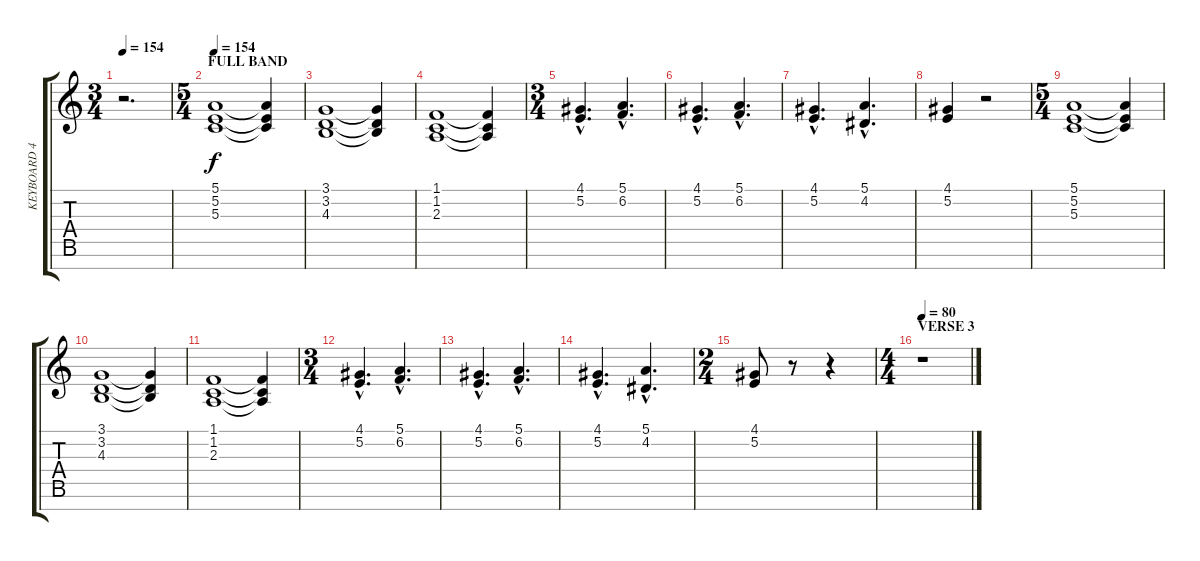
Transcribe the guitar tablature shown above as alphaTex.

\track ("KEYBOARD 4" "KEYBOARD 4") {instrument brasssection}
\staff {score tabs}
\tuning (E4 B3 G3 D3 A2 E2 B1) {hide}
\ts (3 4)
\tempo 154
\clef g2
\ks c
r.2{d dy f} |
\ts (5 4)
\section ("" "FULL BAND")
\tempo 154
(5.1 5.2 5.3).1 (5.1{t} 5.2{t} 5.3{t}).4 |
(3.1 3.2 4.3).1 (3.1{t} 3.2{t} 4.3{t}).4 |
(1.1 1.2 2.3).1 (1.1{t} 1.2{t} 2.3{t}).4 |
\ts (3 4)
(4.1{hac} 5.2{hac}).4{d} (5.1{hac} 6.2{hac}).4{d} |
(4.1{hac} 5.2{hac}).4{d} (5.1{hac} 6.2{hac}).4{d} |
(4.1{hac} 5.2{hac}).4{d} (5.1{hac} 4.2{hac}).4{d} |
(4.1 5.2).4 r.2 |
\ts (5 4)
(5.1 5.2 5.3).1 (5.1{t} 5.2{t} 5.3{t}).4 |
(3.1 3.2 4.3).1 (3.1{t} 3.2{t} 4.3{t}).4 |
(1.1 1.2 2.3).1 (1.1{t} 1.2{t} 2.3{t}).4 |
\ts (3 4)
(4.1{hac} 5.2{hac}).4{d} (5.1{hac} 6.2{hac}).4{d} |
(4.1{hac} 5.2{hac}).4{d} (5.1{hac} 6.2{hac}).4{d} |
(4.1{hac} 5.2{hac}).4{d} (5.1{hac} 4.2{hac}).4{d} |
\ts (2 4)
(4.1 5.2).8 r.8 r.4 |
\ts (4 4)
\section ("" "VERSE 3")
\tempo 80
r.1
